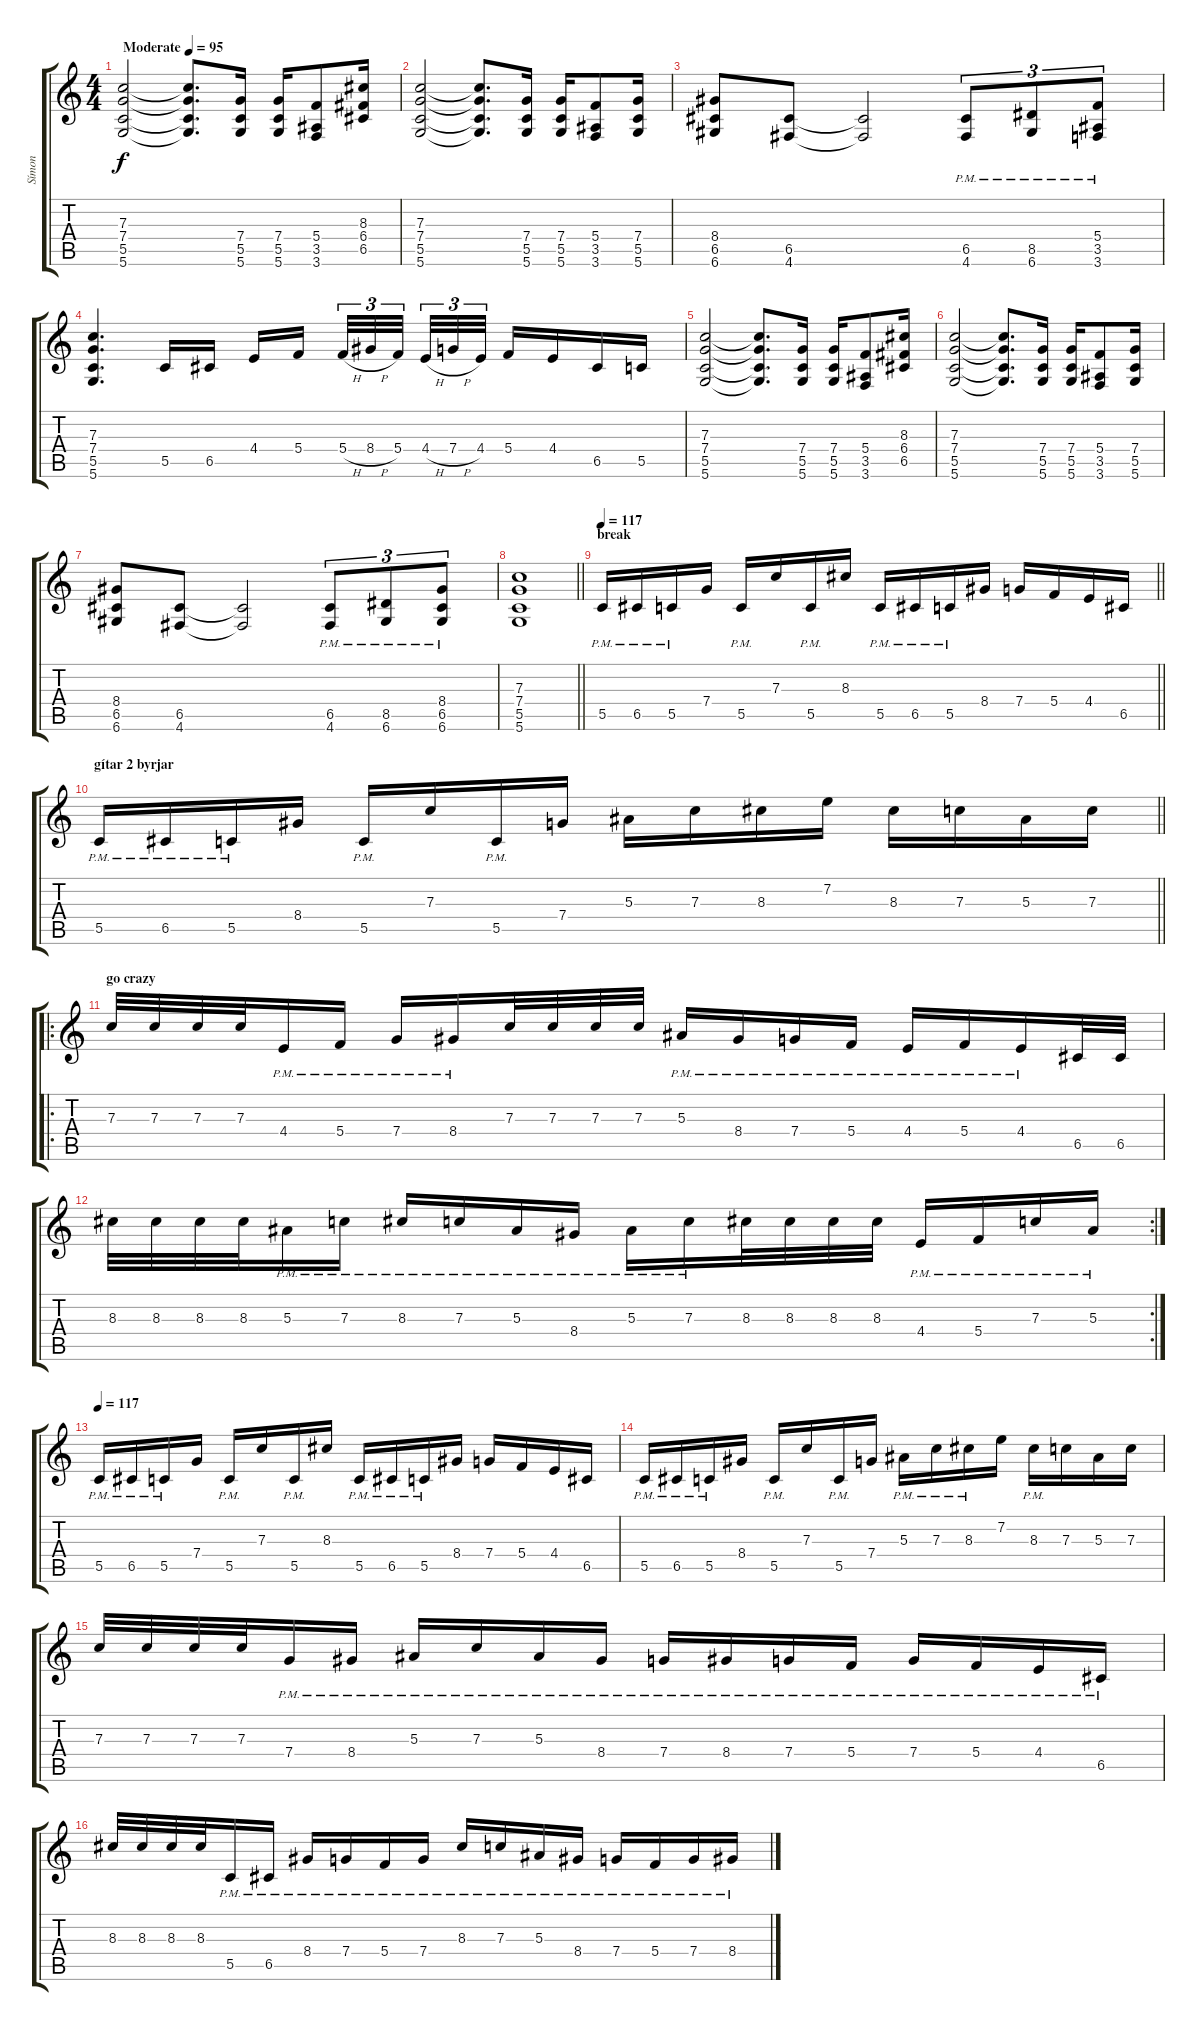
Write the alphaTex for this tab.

\track ("Símon" "Símon") {instrument distortionguitar}
\staff {score tabs}
\tuning (D4 A3 F3 C3 G2 D2) {hide}
\ts (4 4)
\tempo (95 "Moderate")
\tempo 86
\tempo (95 "Moderate")
\clef g2
\ks c
(7.3 7.4 5.5 5.6).2{dy f instrument distortionguitar} (7.3{t} 7.4{t} 5.5{t} 5.6{t}).8{d} (7.4 5.5 5.6).16 (7.4 5.5 5.6).16 (5.4 3.5 3.6).8 (8.3 6.4 6.5).16 |
(7.3 7.4 5.5 5.6).2 (7.3{t} 7.4{t} 5.5{t} 5.6{t}).8{d} (7.4 5.5 5.6).16 (7.4 5.5 5.6).16 (5.4 3.5 3.6).8 (7.4 5.5 5.6).16 |
(8.4 6.5 6.6).8 (6.5 4.6).8 (6.5{t} 4.6{t}).2 (6.5{pm} 4.6{pm}).8{tu (3 2)} (8.5{pm} 6.6{pm}).8{tu (3 2)} (5.4{pm} 3.5{pm} 3.6{pm}).8{tu (3 2)} |
(7.3 7.4 5.5 5.6).4{d} 5.5.16 6.5.16 4.4.16 5.4.16{beam splitsecondary} 5.4{h}.32{tu (3 2)} 8.4{h}.32{tu (3 2)} 5.4.32{tu (3 2) beam splitsecondary} 4.4{h}.32{tu (3 2)} 7.4{h}.32{tu (3 2)} 4.4.32{tu (3 2)} 5.4.16 4.4.16 6.5.16 5.5.16 |
(7.3 7.4 5.5 5.6).2 (7.3{t} 7.4{t} 5.5{t} 5.6{t}).8{d} (7.4 5.5 5.6).16 (7.4 5.5 5.6).16 (5.4 3.5 3.6).8 (8.3 6.4 6.5).16 |
(7.3 7.4 5.5 5.6).2 (7.3{t} 7.4{t} 5.5{t} 5.6{t}).8{d} (7.4 5.5 5.6).16 (7.4 5.5 5.6).16 (5.4 3.5 3.6).8 (7.4 5.5 5.6).16 |
(8.4 6.5 6.6).8 (6.5 4.6).8 (6.5{t} 4.6{t}).2 (6.5{pm} 4.6{pm}).8{tu (3 2)} (8.5{pm} 6.6{pm}).8{tu (3 2)} (8.4{pm} 6.5{pm} 6.6{pm}).8{tu (3 2)} |
\barLineRight lightlight
(7.3 7.4 5.5 5.6).1 |
\section ("" "break ")
\tempo 117
\barLineRight lightlight
5.5{pm}.16 6.5{pm}.16 5.5{pm}.16 7.4.16 5.5{pm}.16 7.3.16 5.5{pm}.16 8.3.16 5.5{pm}.16 6.5{pm}.16 5.5{pm}.16 8.4.16 7.4.16 5.4.16 4.4.16 6.5.16 |
\section ("" "gítar 2 byrjar")
\barLineRight lightlight
5.5{pm}.16 6.5{pm}.16 5.5{pm}.16 8.4.16 5.5{pm}.16 7.3.16 5.5{pm}.16 7.4.16 5.3.16 7.3.16 8.3.16 7.2.16 8.3.16 7.3.16 5.3.16 7.3.16 |
\ro
\section ("" "go crazy")
7.3.32 7.3.32 7.3.32 7.3.32 4.4{pm}.16 5.4{pm}.16 7.4{pm}.16 8.4{pm}.16 7.3.32 7.3.32 7.3.32 7.3.32 5.3{pm}.16 8.4{pm}.16 7.4{pm}.16 5.4{pm}.16 4.4{pm}.16 5.4{pm}.16 4.4{pm}.16 6.5.32 6.5.32 |
\rc 2
8.3.32 8.3.32 8.3.32 8.3.32 5.3{pm}.16 7.3{pm}.16 8.3{pm}.16 7.3{pm}.16 5.3{pm}.16 8.4{pm}.16 5.3{pm}.16 7.3{pm}.16 8.3.32 8.3.32 8.3.32 8.3.32 4.4{pm}.16 5.4{pm}.16 7.3{pm}.16 5.3{pm}.16 |
\tempo 117
5.5{pm}.16 6.5{pm}.16 5.5{pm}.16 7.4.16 5.5{pm}.16 7.3.16 5.5{pm}.16 8.3.16 5.5{pm}.16 6.5{pm}.16 5.5{pm}.16 8.4.16 7.4.16 5.4.16 4.4.16 6.5.16 |
5.5{pm}.16 6.5{pm}.16 5.5{pm}.16 8.4.16 5.5{pm}.16 7.3.16 5.5{pm}.16 7.4.16 5.3{pm}.16 7.3{pm}.16 8.3{pm}.16 7.2.16 8.3{pm}.16 7.3.16 5.3.16 7.3.16 |
7.3.32 7.3.32 7.3.32 7.3.32 7.4{pm}.16 8.4{pm}.16 5.3{pm}.16 7.3{pm}.16 5.3{pm}.16 8.4{pm}.16 7.4{pm}.16 8.4{pm}.16 7.4{pm}.16 5.4{pm}.16 7.4{pm}.16 5.4{pm}.16 4.4{pm}.16 6.5{pm}.16 |
8.3.32 8.3.32 8.3.32 8.3.32 5.5{pm}.16 6.5{pm}.16 8.4{pm}.16 7.4{pm}.16 5.4{pm}.16 7.4{pm}.16 8.3{pm}.16 7.3{pm}.16 5.3{pm}.16 8.4{pm}.16 7.4{pm}.16 5.4{pm}.16 7.4{pm}.16 8.4{pm}.16
